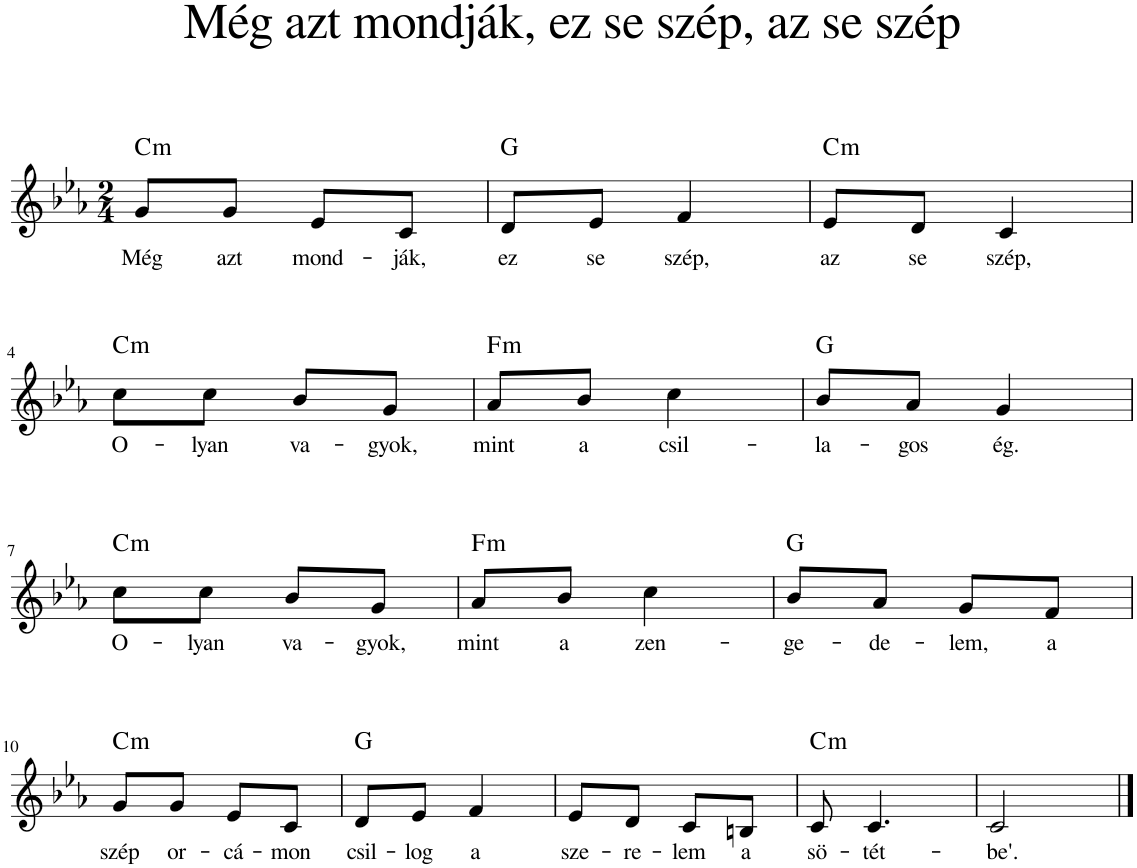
**kern	**text	**harte
*part1	*part1	*part1
*staff1	*staff1	*
*I"Voice	*	*
*clefG2	*	*
*k[b-e-a-]	*	*
*M2/4	*	*
=1	=1	=1
!	!LO:LY:b	!LO:H:kt=m
8g/L	Még	C:min
!	!LO:LY:b	!
8g/J	azt	.
!	!LO:LY:b	!
8e-/L	mond-	.
!	!LO:LY:b	!
8c/J	-ják,	.
=2	=2	=2
!	!LO:LY:b	!
8d/L	ez	G:maj
!	!LO:LY:b	!
8e-/J	se	.
!	!LO:LY:b	!
4f/	szép,	.
=3	=3	=3
!	!LO:LY:b	!LO:H:kt=m
8e-/L	az	C:min
!	!LO:LY:b	!
8d/J	se	.
!	!LO:LY:b	!
4c/	szép,	.
!!LO:LB:g=z
=4	=4	=4
!	!LO:LY:b	!LO:H:kt=m
8cc\L	O-	C:min
!	!LO:LY:b	!
8cc\J	-lyan	.
!	!LO:LY:b	!
8b-/L	va-	.
!	!LO:LY:b	!
8g/J	-gyok,	.
=5	=5	=5
!	!LO:LY:b	!LO:H:kt=m
8a-/L	mint	F:min
!	!LO:LY:b	!
8b-/J	a	.
!	!LO:LY:b	!
4cc\	csil-	.
=6	=6	=6
!	!LO:LY:b	!
8b-/L	-la-	G:maj
!	!LO:LY:b	!
8a-/J	-gos	.
!	!LO:LY:b	!
4g/	ég.	.
!!LO:LB:g=z
=7	=7	=7
!	!LO:LY:b	!LO:H:kt=m
8cc\L	O-	C:min
!	!LO:LY:b	!
8cc\J	-lyan	.
!	!LO:LY:b	!
8b-/L	va-	.
!	!LO:LY:b	!
8g/J	-gyok,	.
=8	=8	=8
!	!LO:LY:b	!LO:H:kt=m
8a-/L	mint	F:min
!	!LO:LY:b	!
8b-/J	a	.
!	!LO:LY:b	!
4cc\	zen-	.
=9	=9	=9
!	!LO:LY:b	!
8b-/L	-ge-	G:maj
!	!LO:LY:b	!
8a-/J	-de-	.
!	!LO:LY:b	!
8g/L	-lem,	.
!	!LO:LY:b	!
8f/J	a	.
!!LO:LB:g=z
=10	=10	=10
!	!LO:LY:b	!LO:H:kt=m
8g/L	szép	C:min
!	!LO:LY:b	!
8g/J	or-	.
!	!LO:LY:b	!
8e-/L	-cá-	.
!	!LO:LY:b	!
8c/J	-mon	.
=11	=11	=11
!	!LO:LY:b	!
8d/L	csil-	G:maj
!	!LO:LY:b	!
8e-/J	-log	.
!	!LO:LY:b	!
4f/	a	.
=12	=12	=12
!	!LO:LY:b	!
8e-/L	sze-	.
!	!LO:LY:b	!
8d/J	-re-	.
!	!LO:LY:b	!
8c/L	-lem	.
!	!LO:LY:b	!
8Bn/J	a	.
=13	=13	=13
!	!LO:LY:b	!LO:H:kt=m
8c/	sö-	C:min
!	!LO:LY:b	!
4.c/	-tét-	.
=14	=14	=14
!	!LO:LY:b	!
2c/	-be'.	.
==	==	==
*-	*-	*-
